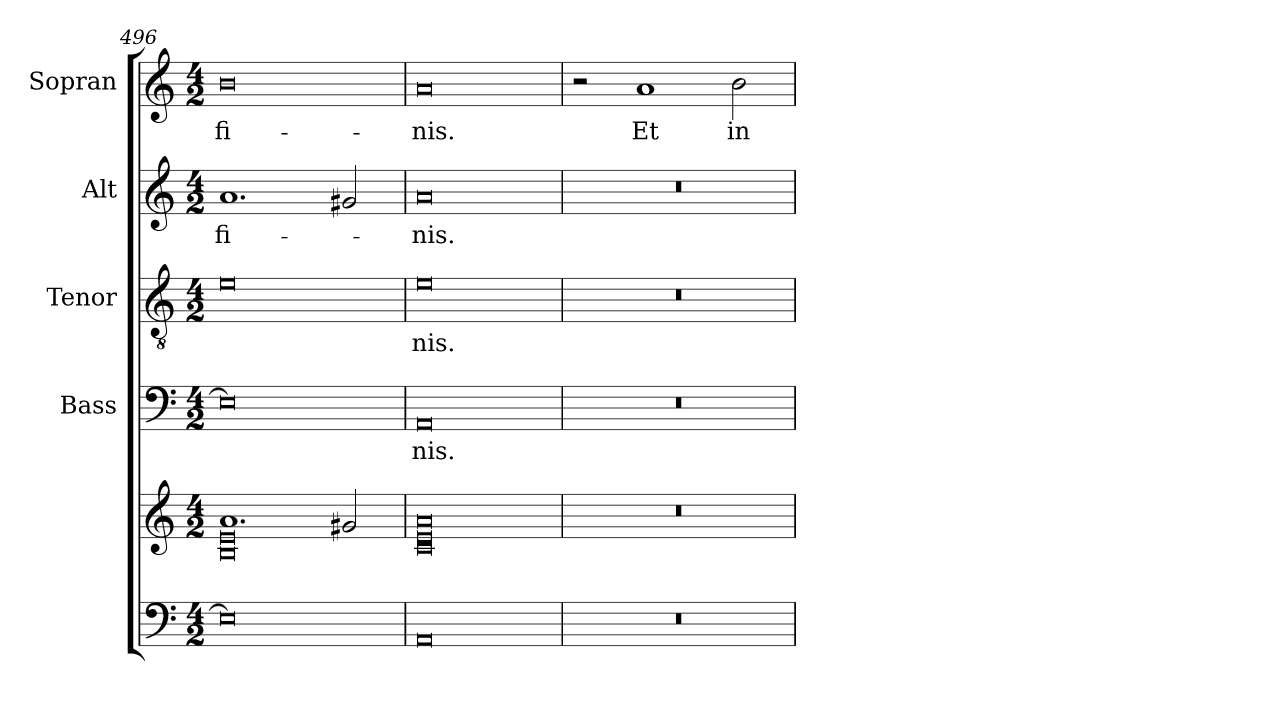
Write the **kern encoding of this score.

**kern	**kern	**kern	**text	**kern	**text	**kern	**text	**kern	**text
*part5	*part5	*part4	*part4	*part3	*part3	*part2	*part2	*part1	*part1
*staff6	*staff5	*staff4	*staff4	*staff3	*staff3	*staff2	*staff2	*staff1	*staff1
*	*	*I"Bass	*	*I"Tenor	*	*I"Alt	*	*I"Sopran	*
*	*	*I'B.	*	*I'T.	*	*I'A.	*	*I'S.	*
*clefF4	*clefG2	*clefF4	*	*clefGv2	*	*clefG2	*	*clefG2	*
*k[]	*k[]	*k[]	*	*k[]	*	*k[]	*	*k[]	*
*C:	*C:	*C:	*	*C:	*	*C:	*	*C:	*
*M4/2	*M4/2	*M4/2	*	*M4/2	*	*M4/2	*	*M4/2	*
=496	=496	=496	=496	=496	=496	=496	=496	=496	=496
*	*^	*	*	*	*	*	*	*	*
!	!	!	!	!	!	!	!	!LO:LY:b	!	!LO:LY:b
0E]	1.a	0B 0e	0E]	.	0e	.	1.a	fi-	0b	fi-
.	2g#X/	.	.	.	.	.	2g#X/	.	.	.
*	*v	*v	*	*	*	*	*	*	*	*
!!LO:PB:g=z
=497	=497	=497	=497	=497	=497	=497	=497	=497	=497
!	!	!	!LO:LY:b	!	!LO:LY:b	!	!LO:LY:b	!	!LO:LY:b
0AA	0c 0e 0a	0AA	-nis.	0e	-nis.	0a	-nis.	0a	-nis.
=498	=498	=498	=498	=498	=498	=498	=498	=498	=498
0r	0r	0r	.	0r	.	0r	.	2r	.
!	!	!	!	!	!	!	!	!	!LO:LY:b
.	.	.	.	.	.	.	.	1a	Et
!	!	!	!	!	!	!	!	!	!LO:LY:b
.	.	.	.	.	.	.	.	2b\	in
=	=	=	=	=	=	=	=	=	=
*-	*-	*-	*-	*-	*-	*-	*-	*-	*-
